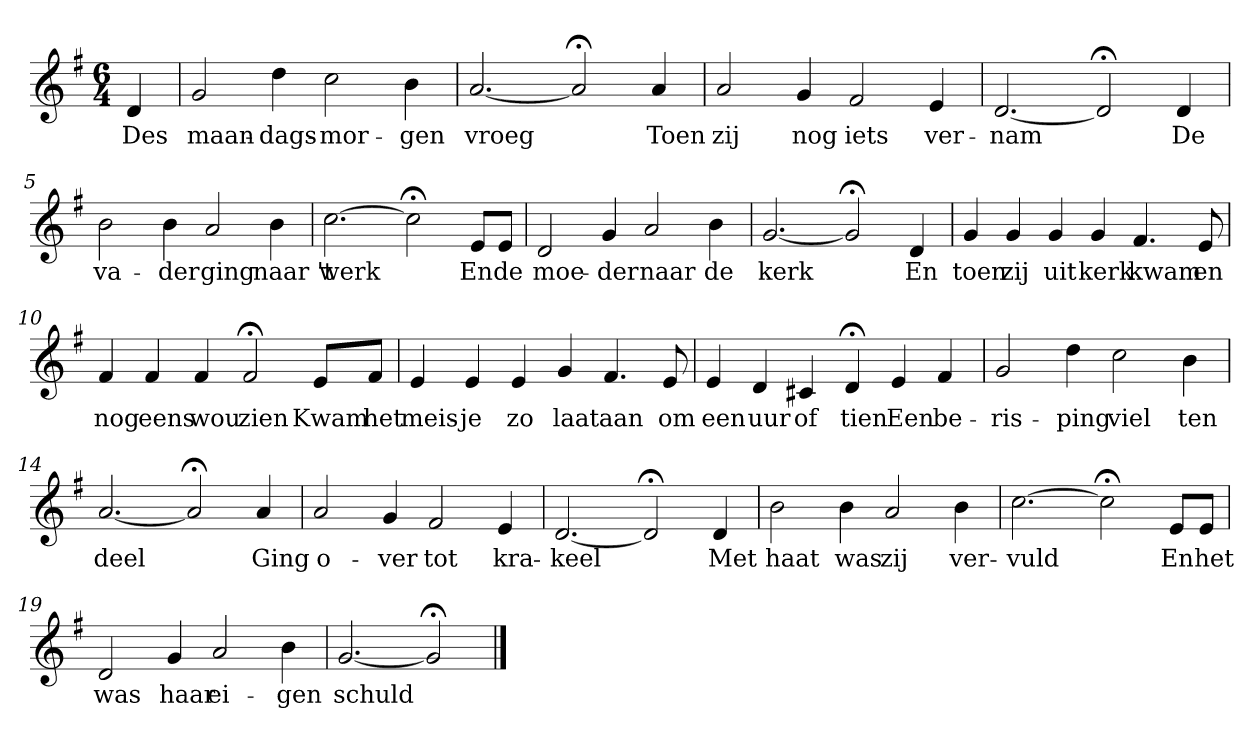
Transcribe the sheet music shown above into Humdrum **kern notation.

**kern	**text
*part1	*part1
*staff1	*staff1
*k[f#]	*
*G:	*
*M6/4	*
*MM120	*
=	=
4d	Des
=1	=1
2g	maan-
4dd	-dags-
2cc	-mor-
4b	-gen
=2	=2
[2.a	vroeg
2a;<]	.
4a	Toen
=3	=3
2a	zij
4g	nog
2f#	iets
4e	ver-
=4	=4
[2.d	-nam
2d;<]	.
4d	De
=5	=5
2b	va-
4b	-der
2a	ging
4b	naar 't
=6	=6
[2.cc	werk
2cc;<]	.
8eL	En
8eJ	de
=7	=7
2d	moe-
4g	-der
2a	naar
4b	de
=8	=8
[2.g	kerk
2g;<]	.
4d	En
=9	=9
4g	toen
4g	zij
4g	uit
4g	kerk
4.f#	kwam
8e	en
=10	=10
4f#	nog
4f#	eens
4f#	wou
2f#;<	zien
8eL	Kwam
8f#J	het
=11	=11
4e	meis-
4e	-je
4e	zo
4g	laat
4.f#	aan
8e	om
=12	=12
4e	een
4d	uur
4c#X	of
4d;<	tien
4e	Een
4f#	be-
=13	=13
2g	-ris-
4dd	-ping
2cc	viel
4b	ten
=14	=14
[2.a	deel
2a;<]	.
4a	Ging
=15	=15
2a	o-
4g	-ver
2f#	tot
4e	kra-
=16	=16
[2.d	-keel
2d;<]	.
4d	Met
=17	=17
2b	haat
4b	was
2a	zij
4b	ver-
=18	=18
[2.cc	-vuld
2cc;<]	.
8eL	En
8eJ	het
=19	=19
2d	was
4g	haar
2a	ei-
4b	-gen
=20	=20
[2.g	schuld
2g;<]	.
==	==
*-	*-
